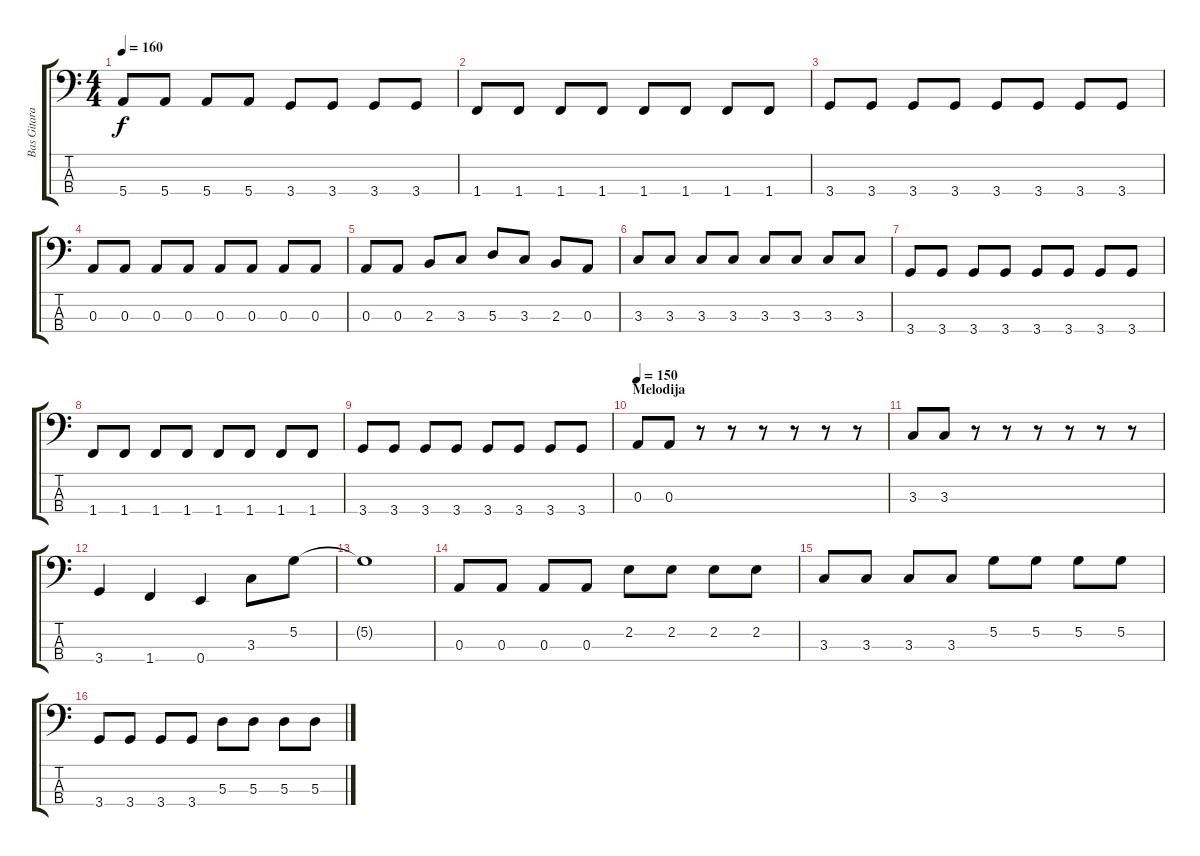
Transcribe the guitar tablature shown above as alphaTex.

\track ("Bas Gitara" "Bas Gitara") {instrument electricbassfinger}
\staff {score tabs}
\tuning (G2 D2 A1 E1) {hide}
\ts (4 4)
\tempo 160
\clef f4
\ks c
5.4.8{dy f} 5.4.8 5.4.8 5.4.8 3.4.8 3.4.8 3.4.8 3.4.8 |
1.4.8 1.4.8 1.4.8 1.4.8 1.4.8 1.4.8 1.4.8 1.4.8 |
3.4.8 3.4.8 3.4.8 3.4.8 3.4.8 3.4.8 3.4.8 3.4.8 |
0.3.8 0.3.8 0.3.8 0.3.8 0.3.8 0.3.8 0.3.8 0.3.8 |
0.3.8 0.3.8 2.3.8 3.3.8 5.3.8 3.3.8 2.3.8 0.3.8 |
3.3.8 3.3.8 3.3.8 3.3.8 3.3.8 3.3.8 3.3.8 3.3.8 |
3.4.8 3.4.8 3.4.8 3.4.8 3.4.8 3.4.8 3.4.8 3.4.8 |
1.4.8 1.4.8 1.4.8 1.4.8 1.4.8 1.4.8 1.4.8 1.4.8 |
3.4.8 3.4.8 3.4.8 3.4.8 3.4.8 3.4.8 3.4.8 3.4.8 |
\section ("" "Melodija")
\tempo 150
0.3.8 0.3.8 r.8 r.8 r.8 r.8 r.8 r.8 |
3.3.8 3.3.8 r.8 r.8 r.8 r.8 r.8 r.8 |
3.4.4 1.4.4 0.4.4 3.3.8 5.2.8 |
5.2{t}.1 |
0.3.8 0.3.8 0.3.8 0.3.8 2.2.8 2.2.8 2.2.8 2.2.8 |
3.3.8 3.3.8 3.3.8 3.3.8 5.2.8 5.2.8 5.2.8 5.2.8 |
3.4.8 3.4.8 3.4.8 3.4.8 5.3.8 5.3.8 5.3.8 5.3.8
